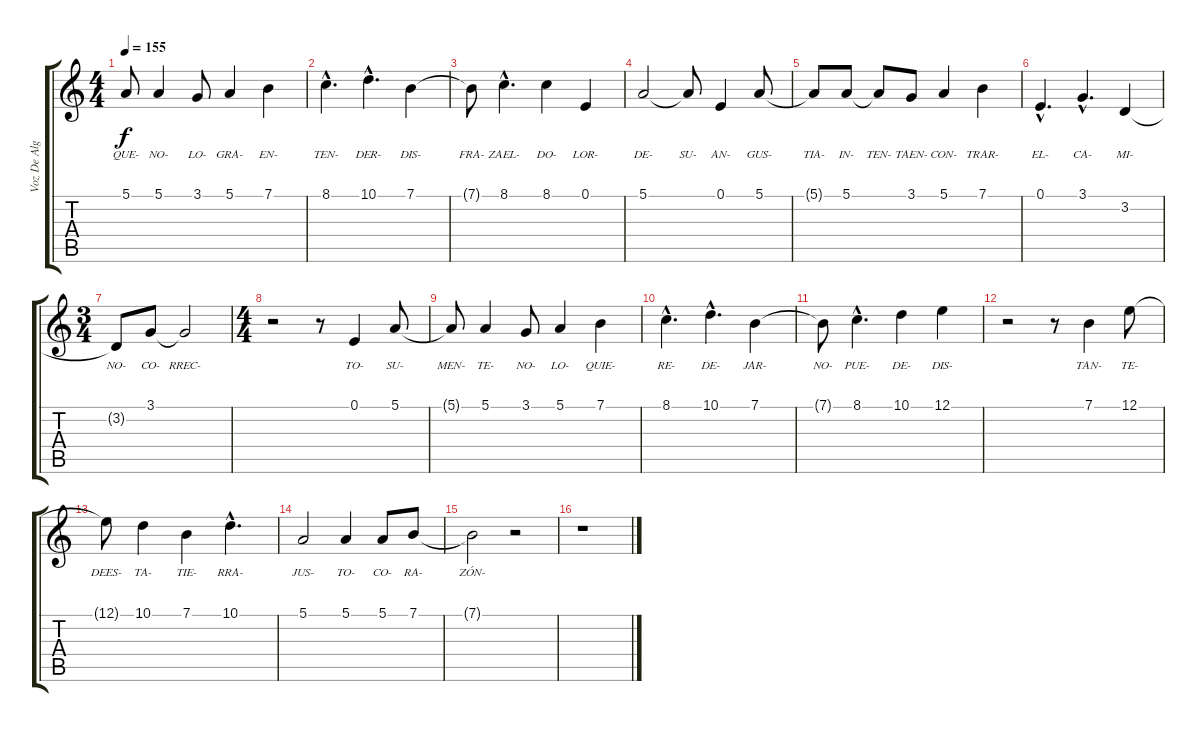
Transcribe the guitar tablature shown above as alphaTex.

\track ("Voz De Alguien Afinado" "Voz De Alg") {instrument clarinet}
\staff {score tabs}
\tuning (E4 B3 G3 D3 A2 E2) {hide}
\ts (4 4)
\tempo 155
\clef g2
\ks c
5.1{t}.8{lyrics (0 "QUE-") lyrics (1 "") lyrics (2 "") lyrics (3 "") lyrics (4 "") dy f} 5.1.4{lyrics (0 "NO-") lyrics (1 "") lyrics (2 "") lyrics (3 "") lyrics (4 "")} 3.1.8{lyrics (0 "LO-") lyrics (1 "") lyrics (2 "") lyrics (3 "") lyrics (4 "")} 5.1.4{lyrics (0 "GRA-") lyrics (1 "") lyrics (2 "") lyrics (3 "") lyrics (4 "")} 7.1.4{lyrics (0 "EN-") lyrics (1 "") lyrics (2 "") lyrics (3 "") lyrics (4 "")} |
8.1{hac}.4{d lyrics (0 "TEN-") lyrics (1 "") lyrics (2 "") lyrics (3 "") lyrics (4 "")} 10.1{hac}.4{d lyrics (0 "DER-") lyrics (1 "") lyrics (2 "") lyrics (3 "") lyrics (4 "")} 7.1.4{lyrics (0 "DIS-") lyrics (1 "") lyrics (2 "") lyrics (3 "") lyrics (4 "")} |
7.1{t}.8{lyrics (0 "FRA-") lyrics (1 "") lyrics (2 "") lyrics (3 "") lyrics (4 "")} 8.1{hac}.4{d lyrics (0 "ZAEL-") lyrics (1 "") lyrics (2 "") lyrics (3 "") lyrics (4 "")} 8.1.4{lyrics (0 "DO-") lyrics (1 "") lyrics (2 "") lyrics (3 "") lyrics (4 "")} 0.1.4{lyrics (0 "LOR-") lyrics (1 "") lyrics (2 "") lyrics (3 "") lyrics (4 "")} |
5.1.2{lyrics (0 "DE-") lyrics (1 "") lyrics (2 "") lyrics (3 "") lyrics (4 "")} 5.1{t}.8{lyrics (0 "SU-") lyrics (1 "") lyrics (2 "") lyrics (3 "") lyrics (4 "")} 0.1.4{lyrics (0 "AN-") lyrics (1 "") lyrics (2 "") lyrics (3 "") lyrics (4 "")} 5.1.8{lyrics (0 "GUS-") lyrics (1 "") lyrics (2 "") lyrics (3 "") lyrics (4 "")} |
5.1{t}.8{lyrics (0 "TIA-") lyrics (1 "") lyrics (2 "") lyrics (3 "") lyrics (4 "")} 5.1.8{lyrics (0 "IN-") lyrics (1 "") lyrics (2 "") lyrics (3 "") lyrics (4 "")} 5.1{t}.8{lyrics (0 "TEN-") lyrics (1 "") lyrics (2 "") lyrics (3 "") lyrics (4 "")} 3.1.8{lyrics (0 "TAEN-") lyrics (1 "") lyrics (2 "") lyrics (3 "") lyrics (4 "")} 5.1.4{lyrics (0 "CON-") lyrics (1 "") lyrics (2 "") lyrics (3 "") lyrics (4 "")} 7.1.4{lyrics (0 "TRAR-") lyrics (1 "") lyrics (2 "") lyrics (3 "") lyrics (4 "")} |
0.1{hac}.4{d lyrics (0 "EL-") lyrics (1 "") lyrics (2 "") lyrics (3 "") lyrics (4 "")} 3.1{hac}.4{d lyrics (0 "CA-") lyrics (1 "") lyrics (2 "") lyrics (3 "") lyrics (4 "")} 3.2.4{lyrics (0 "MI-") lyrics (1 "") lyrics (2 "") lyrics (3 "") lyrics (4 "")} |
\ts (3 4)
3.2{t}.8{lyrics (0 "NO-") lyrics (1 "") lyrics (2 "") lyrics (3 "") lyrics (4 "")} 3.1.8{lyrics (0 "CO-") lyrics (1 "") lyrics (2 "") lyrics (3 "") lyrics (4 "")} 3.1{t}.2{lyrics (0 "RREC-") lyrics (1 "") lyrics (2 "") lyrics (3 "") lyrics (4 "")} |
\ts (4 4)
r.2 r.8 0.1.4{lyrics (0 "TO-") lyrics (1 "") lyrics (2 "") lyrics (3 "") lyrics (4 "")} 5.1.8{lyrics (0 "SU-") lyrics (1 "") lyrics (2 "") lyrics (3 "") lyrics (4 "")} |
5.1{t}.8{lyrics (0 "MEN-") lyrics (1 "") lyrics (2 "") lyrics (3 "") lyrics (4 "")} 5.1.4{lyrics (0 "TE-") lyrics (1 "") lyrics (2 "") lyrics (3 "") lyrics (4 "")} 3.1.8{lyrics (0 "NO-") lyrics (1 "") lyrics (2 "") lyrics (3 "") lyrics (4 "")} 5.1.4{lyrics (0 "LO-") lyrics (1 "") lyrics (2 "") lyrics (3 "") lyrics (4 "")} 7.1.4{lyrics (0 "QUIE-") lyrics (1 "") lyrics (2 "") lyrics (3 "") lyrics (4 "")} |
8.1{hac}.4{d lyrics (0 "RE-") lyrics (1 "") lyrics (2 "") lyrics (3 "") lyrics (4 "")} 10.1{hac}.4{d lyrics (0 "DE-") lyrics (1 "") lyrics (2 "") lyrics (3 "") lyrics (4 "")} 7.1.4{lyrics (0 "JAR-") lyrics (1 "") lyrics (2 "") lyrics (3 "") lyrics (4 "")} |
7.1{t}.8{lyrics (0 "NO-") lyrics (1 "") lyrics (2 "") lyrics (3 "") lyrics (4 "")} 8.1{hac}.4{d lyrics (0 "PUE-") lyrics (1 "") lyrics (2 "") lyrics (3 "") lyrics (4 "")} 10.1.4{lyrics (0 "DE-") lyrics (1 "") lyrics (2 "") lyrics (3 "") lyrics (4 "")} 12.1.4{lyrics (0 "DIS-") lyrics (1 "") lyrics (2 "") lyrics (3 "") lyrics (4 "")} |
r.2 r.8 7.1.4{lyrics (0 "TAN-") lyrics (1 "") lyrics (2 "") lyrics (3 "") lyrics (4 "")} 12.1.8{lyrics (0 "TE-") lyrics (1 "") lyrics (2 "") lyrics (3 "") lyrics (4 "")} |
12.1{t}.8{lyrics (0 "DEES-") lyrics (1 "") lyrics (2 "") lyrics (3 "") lyrics (4 "")} 10.1.4{lyrics (0 "TA-") lyrics (1 "") lyrics (2 "") lyrics (3 "") lyrics (4 "")} 7.1.4{lyrics (0 "TIE-") lyrics (1 "") lyrics (2 "") lyrics (3 "") lyrics (4 "")} 10.1{hac}.4{d lyrics (0 "RRA-") lyrics (1 "") lyrics (2 "") lyrics (3 "") lyrics (4 "")} |
5.1.2{lyrics (0 "JUS-") lyrics (1 "") lyrics (2 "") lyrics (3 "") lyrics (4 "")} 5.1.4{lyrics (0 "TO-") lyrics (1 "") lyrics (2 "") lyrics (3 "") lyrics (4 "")} 5.1.8{lyrics (0 "CO-") lyrics (1 "") lyrics (2 "") lyrics (3 "") lyrics (4 "")} 7.1.8{lyrics (0 "RA-") lyrics (1 "") lyrics (2 "") lyrics (3 "") lyrics (4 "")} |
7.1{t}.2{lyrics (0 "ZÓN-") lyrics (1 "") lyrics (2 "") lyrics (3 "") lyrics (4 "")} r.2 |
r.1
